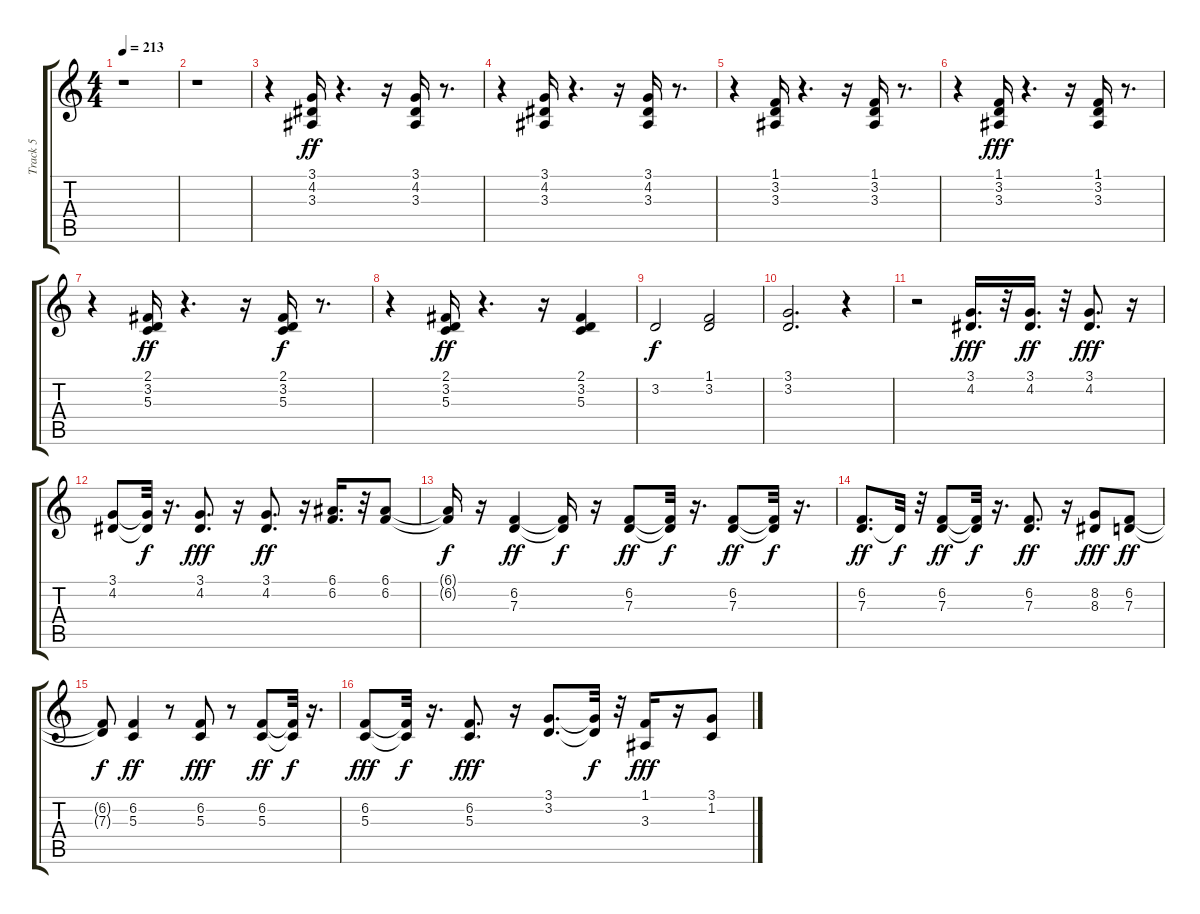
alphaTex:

\track ("Track 5" "Track 5") {instrument choiraahs}
\staff {score tabs}
\tuning (E4 B3 G3 D3 A2 E2) {hide}
\ts (4 4)
\tempo 213
\clef g2
\ks c
r.1{dy ff} |
r.1 |
r.4 (3.1 4.2 3.3).16 r.4{d} r.16 (3.1 4.2 3.3).16 r.8{d} |
r.4 (3.1 4.2 3.3).16 r.4{d} r.16 (3.1 4.2 3.3).16 r.8{d} |
r.4 (1.1 3.2 3.3).16 r.4{d} r.16 (1.1 3.2 3.3).16 r.8{d} |
r.4 (1.1 3.2 3.3).16{dy fff} r.4{d} r.16 (1.1 3.2 3.3).16 r.8{d} |
r.4 (2.1 3.2 5.3).16{dy ff} r.4{d} r.16 (2.1 3.2 5.3).16{dy f} r.8{d} |
r.4 (2.1 3.2 5.3).16{dy ff} r.4{d} r.16 (2.1 3.2 5.3).4 |
3.2.2{dy f} (1.1 3.2).2 |
(3.1 3.2).2{d} r.4 |
r.2 (3.1 4.2).16{d dy fff} r.32 (3.1 4.2).16{d dy ff} r.32 (3.1 4.2).8{d dy fff} r.16 |
(3.1 4.2).8 (3.1{t} 4.2{t}).32{dy f} r.16{d} (3.1 4.2).8{d dy fff} r.16 (3.1 4.2).8{d dy ff} r.16 (6.1 6.2).16{d} r.32 (6.1 6.2).8 |
(6.1{t} 6.2{t}).16{dy f} r.16 (6.2 7.3).4{dy ff} (6.2{t} 7.3{t}).16{dy f} r.16 (6.2 7.3).8{dy ff} (6.2{t} 7.3{t}).32{dy f} r.16{d} (6.2 7.3).8{dy ff} (6.2{t} 7.3{t}).32{dy f} r.16{d} |
(6.2 7.3).8{d dy ff} 7.3{t}.32{dy f} r.32 (6.2 7.3).8{dy ff} (6.2{t} 7.3{t}).32{dy f} r.16{d} (6.2 7.3).8{d dy ff} r.16 (8.2 8.3).8{dy fff} (6.2 7.3).8{dy ff} |
(6.2{t} 7.3{t}).8{dy f} (6.2 5.3).4{dy ff} r.8 (6.2 5.3).8{dy fff} r.8 (6.2 5.3).8{dy ff} (6.2{t} 5.3{t}).32{dy f} r.16{d} |
(6.2 5.3).8{dy fff} (6.2{t} 5.3{t}).32{dy f} r.16{d} (6.2 5.3).8{d dy fff} r.16 (3.1 3.2).8{d} (3.1{t} 3.2{t}).32{dy f} r.32 (1.1 3.3).16{dy fff} r.16 (3.1 1.2).8
